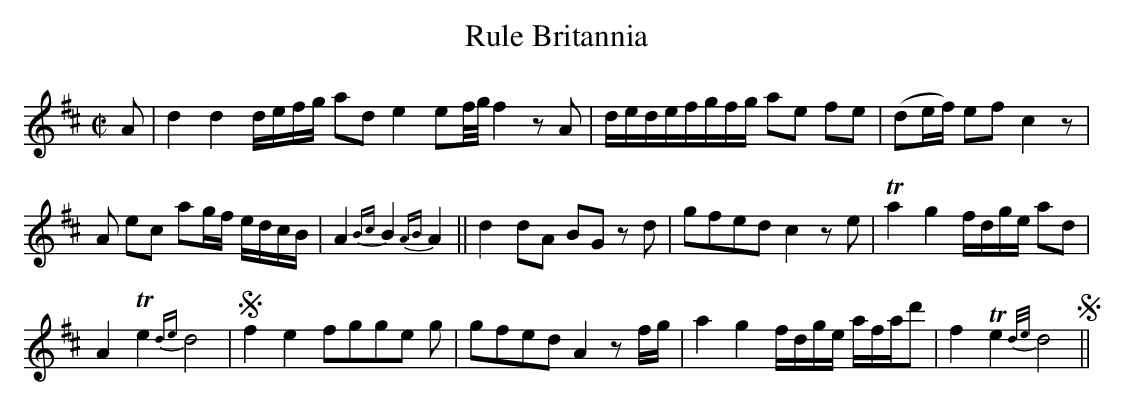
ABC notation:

X:1.1
T: Rule Britannia
M: C|
L: 1/8
K: D
A | d2d2 d/e/f/g/ ad e2 ef//g// f2 z A | d/e/d/e/f/g/f/g/ ae fe | (de/f/) ef c2z |
A ec ag/f/ e/d/c/B/ | A2 {Bc} B2 {AB} A2 || d2 dA BG zd | gfed c2 ze | Ta2g2 f/d/g/e/ ad |
A2 Te2 {de} d4|S f2e2 fgge g | gfed A2z f/g/ | a2 g2 f/d/g/e/ a/f/a/d' | f2 Te2 {d/e/} d4 S||
